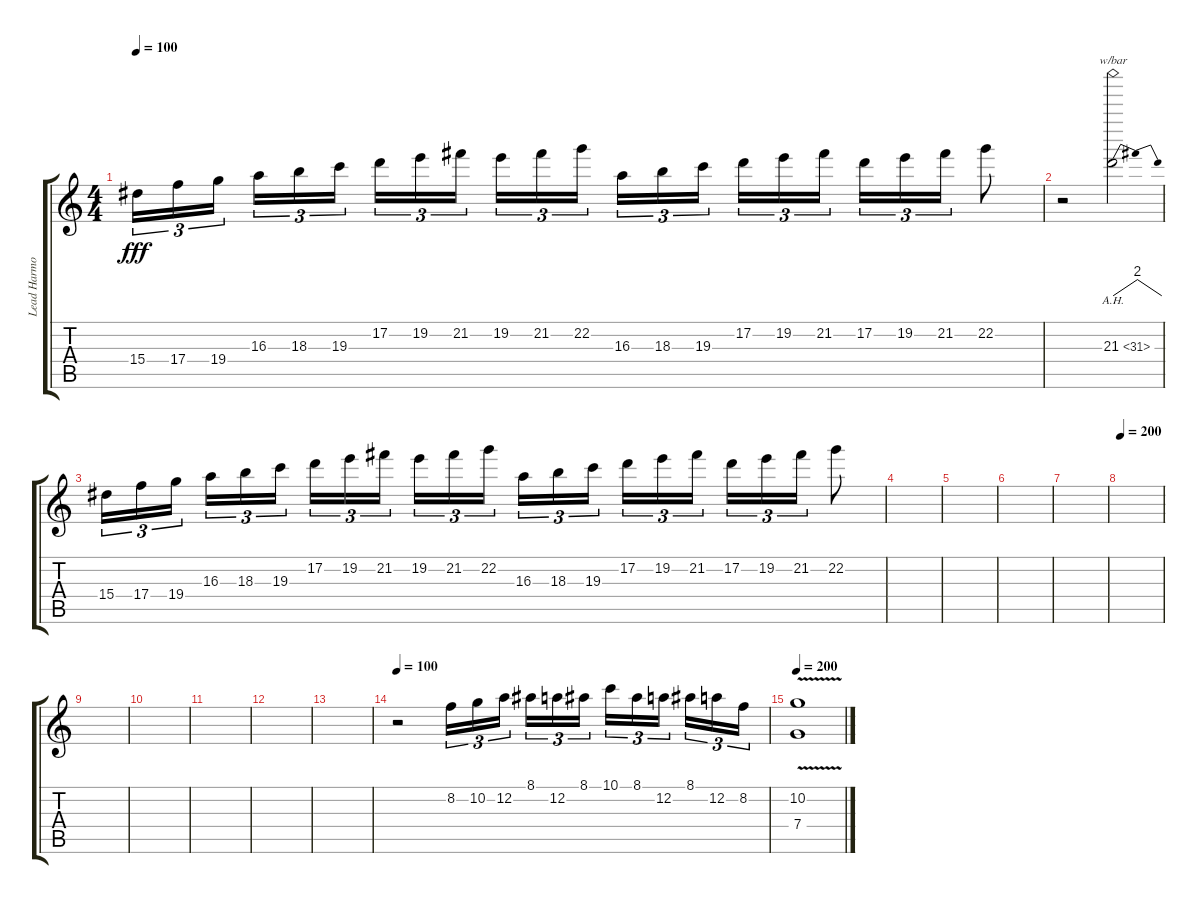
\track ("Lead Harmony " "Lead Harmo") {instrument distortionguitar}
\staff {score tabs}
\tuning (D4 A3 F3 C3 G2 D2) {hide}
\ts (4 4)
\tempo 100
\clef g2
\ks c
15.4.16{tu (3 2) dy fff} 17.4.16{tu (3 2)} 19.4.16{tu (3 2) beam splitsecondary} 16.3.16{tu (3 2)} 18.3.16{tu (3 2)} 19.3.16{tu (3 2)} 17.2.16{tu (3 2)} 19.2.16{tu (3 2)} 21.2.16{tu (3 2) beam splitsecondary} 19.2.16{tu (3 2)} 21.2.16{tu (3 2)} 22.2.16{tu (3 2)} 16.3.16{tu (3 2)} 18.3.16{tu (3 2)} 19.3.16{tu (3 2) beam splitsecondary} 17.2.16{tu (3 2)} 19.2.16{tu (3 2)} 21.2.16{tu (3 2)} 17.2.16{tu (3 2)} 19.2.16{tu (3 2)} 21.2.16{tu (3 2)} 22.2.8 |
r.2 21.3{ah 10}.2{tbe (dip default 0 0 13 8 60 0)} |
15.4.16{tu (3 2)} 17.4.16{tu (3 2)} 19.4.16{tu (3 2) beam splitsecondary} 16.3.16{tu (3 2)} 18.3.16{tu (3 2)} 19.3.16{tu (3 2)} 17.2.16{tu (3 2)} 19.2.16{tu (3 2)} 21.2.16{tu (3 2) beam splitsecondary} 19.2.16{tu (3 2)} 21.2.16{tu (3 2)} 22.2.16{tu (3 2)} 16.3.16{tu (3 2)} 18.3.16{tu (3 2)} 19.3.16{tu (3 2) beam splitsecondary} 17.2.16{tu (3 2)} 19.2.16{tu (3 2)} 21.2.16{tu (3 2)} 17.2.16{tu (3 2)} 19.2.16{tu (3 2)} 21.2.16{tu (3 2)} 22.2.8 |
|
|
|
|
\tempo 200
|
|
|
|
|
|
\tempo 100
r.2 8.2.16{tu (3 2)} 10.2.16{tu (3 2)} 12.2.16{tu (3 2) beam splitsecondary} 8.1.16{tu (3 2)} 12.2.16{tu (3 2)} 8.1.16{tu (3 2)} 10.1.16{tu (3 2)} 8.1.16{tu (3 2)} 12.2.16{tu (3 2) beam splitsecondary} 8.1.16{tu (3 2)} 12.2.16{tu (3 2)} 8.2.16{tu (3 2)} |
\tempo 200
(10.2{v} 7.4{v}).1
